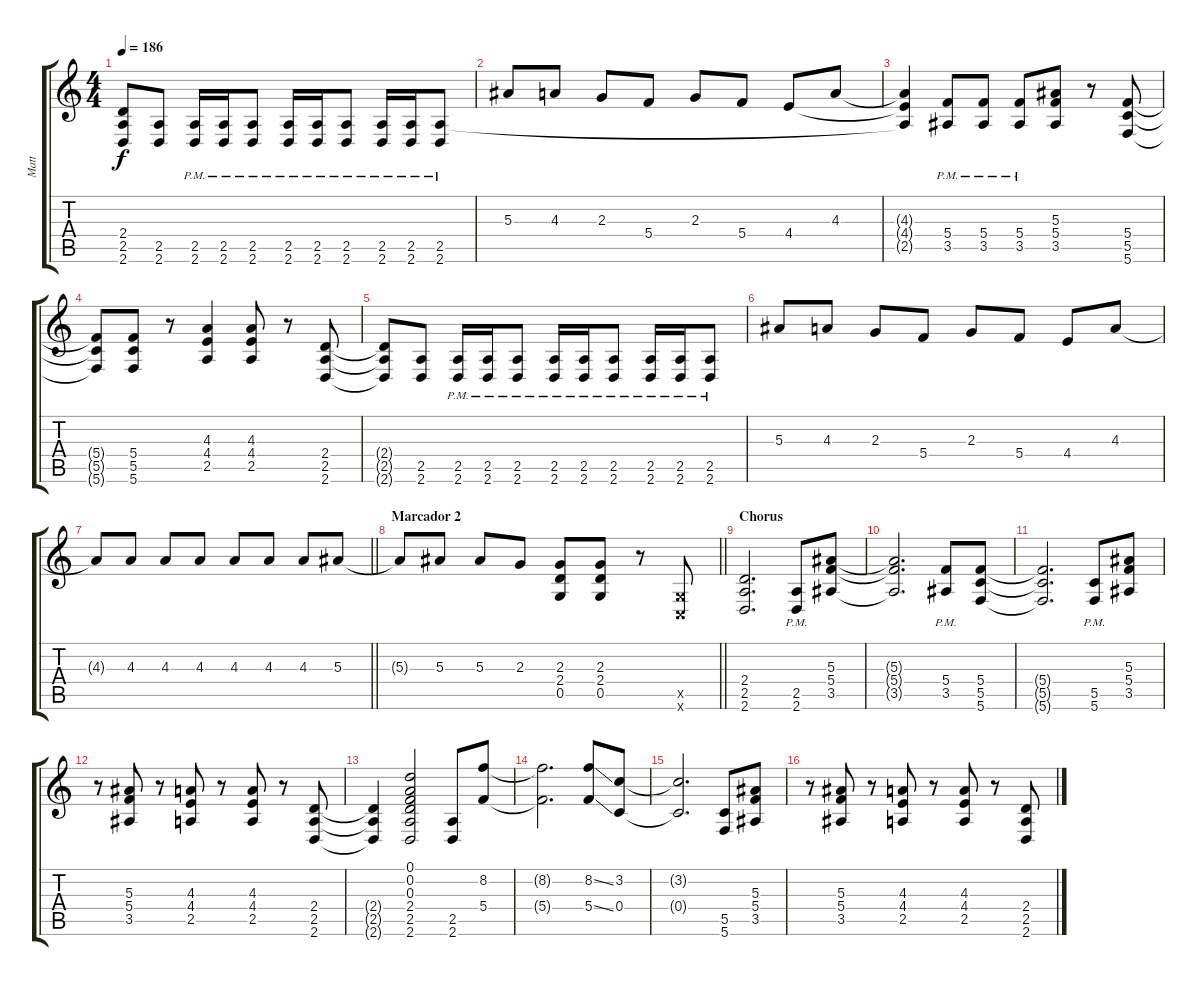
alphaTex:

\track ("Matt" "Matt") {instrument overdrivenguitar}
\staff {score tabs}
\tuning (D4 A3 F3 C3 G2 C2) {hide}
\ts (4 4)
\tempo 186
\clef g2
\ks c
(2.4{t} 2.5{t} 2.6{t}).8{dy f} (2.5 2.6).8 (2.5{pm} 2.6{pm}).16 (2.5{pm} 2.6{pm}).16 (2.5{pm} 2.6{pm}).8 (2.5{pm} 2.6{pm}).16 (2.5{pm} 2.6{pm}).16 (2.5{pm} 2.6{pm}).8 (2.5{pm} 2.6{pm}).16 (2.5{pm} 2.6{pm}).16 (2.5{pm} 2.6{pm}).8 |
5.3.8 4.3.8 2.3.8 5.4.8 2.3.8 5.4.8 4.4.8 4.3.8 |
(4.3{t} 4.4{t} 2.5{t}).4 (5.4{pm} 3.5{pm}).8 (5.4{pm} 3.5{pm}).8 (5.4{pm} 3.5{pm}).8 (5.3 5.4 3.5).8 r.8 (5.4 5.5 5.6).8 |
(5.4{t} 5.5{t} 5.6{t}).8 (5.4 5.5 5.6).8 r.8 (4.3 4.4 2.5).4 (4.3 4.4 2.5).8 r.8 (2.4 2.5 2.6).8 |
(2.4{t} 2.5{t} 2.6{t}).8 (2.5 2.6).8 (2.5{pm} 2.6{pm}).16 (2.5{pm} 2.6{pm}).16 (2.5{pm} 2.6{pm}).8 (2.5{pm} 2.6{pm}).16 (2.5{pm} 2.6{pm}).16 (2.5{pm} 2.6{pm}).8 (2.5{pm} 2.6{pm}).16 (2.5{pm} 2.6{pm}).16 (2.5{pm} 2.6{pm}).8 |
5.3.8 4.3.8 2.3.8 5.4.8 2.3.8 5.4.8 4.4.8 4.3.8 |
\barLineRight lightlight
4.3{t}.8 4.3.8 4.3.8 4.3.8 4.3.8 4.3.8 4.3.8 5.3.8 |
\section ("" "Marcador 2")
\barLineRight lightlight
5.3{t}.8 5.3.8 5.3.8 2.3.8 (2.3 2.4 0.5).8 (2.3 2.4 0.5).8 r.8 (0.5{x} 0.6{x}).8 |
\section ("" "Chorus")
(2.4 2.5 2.6).2{d} (2.5{pm} 2.6{pm}).8 (5.3 5.4 3.5).8 |
(5.3{t} 5.4{t} 3.5{t}).2{d} (5.4{pm} 3.5{pm}).8 (5.4 5.5 5.6).8 |
(5.4{t} 5.5{t} 5.6{t}).2{d} (5.5{pm} 5.6{pm}).8 (5.3 5.4 3.5).8 |
r.8 (5.3 5.4 3.5).8 r.8 (4.3 4.4 2.5).8 r.8 (4.3 4.4 2.5).8 r.8 (2.4 2.5 2.6).8 |
(2.4{t} 2.5{t} 2.6{t}).4 (0.1 0.2 0.3 2.4 2.5 2.6).2 (2.5 2.6).8 (8.2 5.4).8 |
(8.2{t} 5.4{t}).2{d} (8.2{ss} 5.4{ss}).8 (3.2 0.4).8 |
(3.2{t} 0.4{t}).2{d} (5.5 5.6).8 (5.3 5.4 3.5).8 |
r.8 (5.3 5.4 3.5).8 r.8 (4.3 4.4 2.5).8 r.8 (4.3 4.4 2.5).8 r.8 (2.4 2.5 2.6).8
